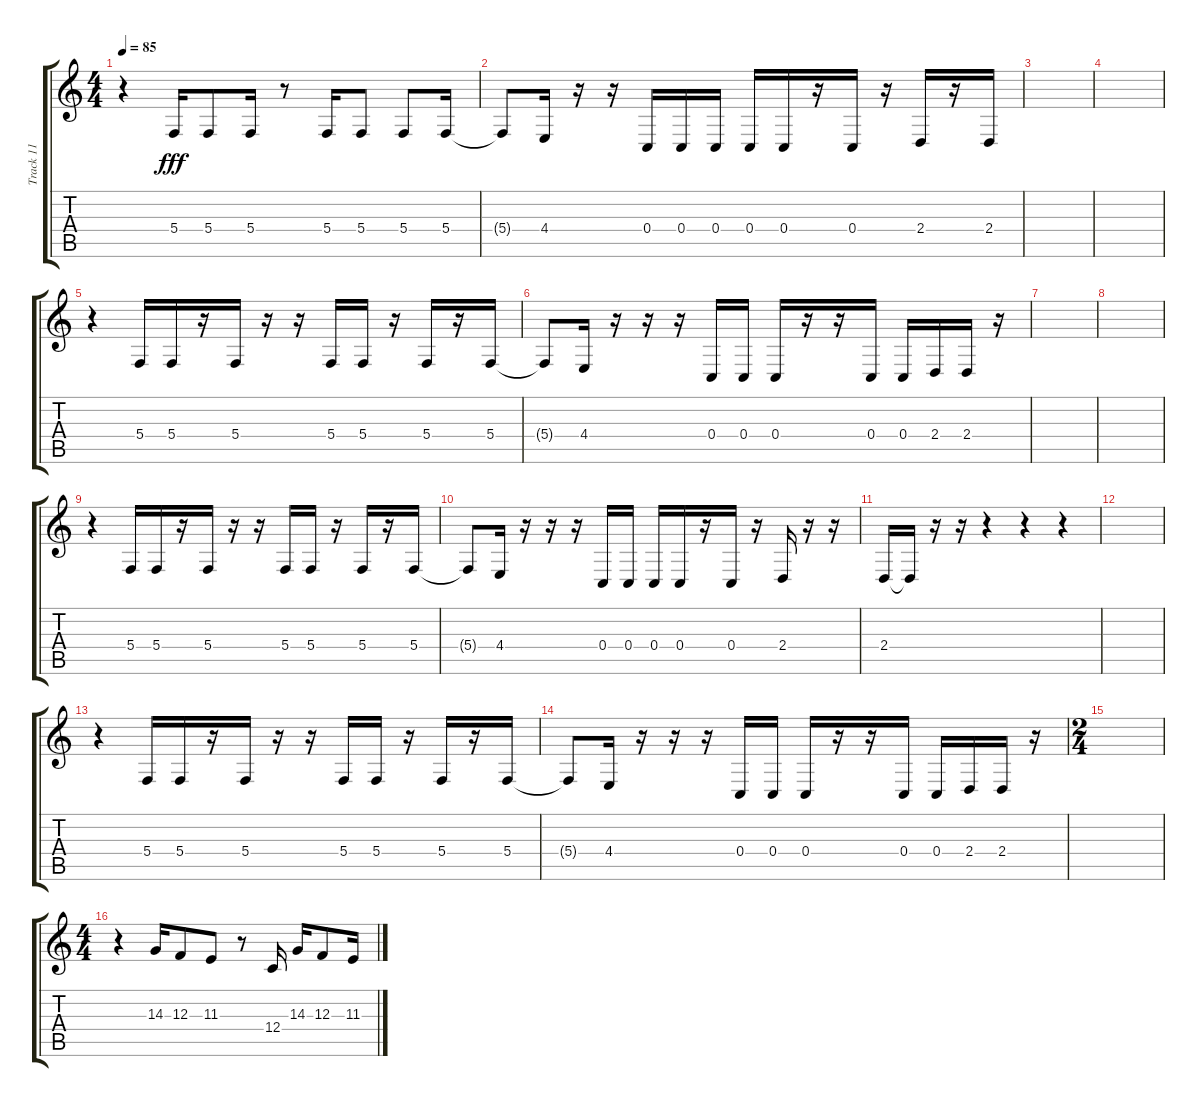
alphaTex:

\track ("Track 11" "Track 11") {instrument lead2sawtooth}
\staff {score tabs}
\tuning (D4 A3 F3 C3 G2 C2) {hide}
\ts (4 4)
\tempo 85
\clef g2
\ks c
r.4{dy fff} 5.4.16 5.4.8 5.4.16 r.8 5.4.16 5.4.8 5.4.8 5.4.16 |
5.4{t}.8 4.4.16 r.16 r.16 0.4.16 0.4.16 0.4.16 0.4.16 0.4.16 r.16 0.4.16 r.16 2.4.16 r.16 2.4.16 |
|
|
r.4 5.4.16 5.4.16 r.16 5.4.16 r.16 r.16 5.4.16 5.4.16 r.16 5.4.16 r.16 5.4.16 |
5.4{t}.8 4.4.16 r.16 r.16 r.16 0.4.16 0.4.16 0.4.16 r.16 r.16 0.4.16 0.4.16 2.4.16 2.4.16 r.16 |
|
|
r.4 5.4.16 5.4.16 r.16 5.4.16 r.16 r.16 5.4.16 5.4.16 r.16 5.4.16 r.16 5.4.16 |
5.4{t}.8 4.4.16 r.16 r.16 r.16 0.4.16 0.4.16 0.4.16 0.4.16 r.16 0.4.16 r.16 2.4.16 r.16 r.16 |
2.4.16 2.4{t}.16 r.16 r.16 r.4 r.4 r.4 |
|
r.4 5.4.16 5.4.16 r.16 5.4.16 r.16 r.16 5.4.16 5.4.16 r.16 5.4.16 r.16 5.4.16 |
5.4{t}.8 4.4.16 r.16 r.16 r.16 0.4.16 0.4.16 0.4.16 r.16 r.16 0.4.16 0.4.16 2.4.16 2.4.16 r.16 |
\ts (2 4)
|
\ts (4 4)
r.4 14.3.16 12.3.8 11.3.8 r.8 12.4.16 14.3.16 12.3.8 11.3.16
